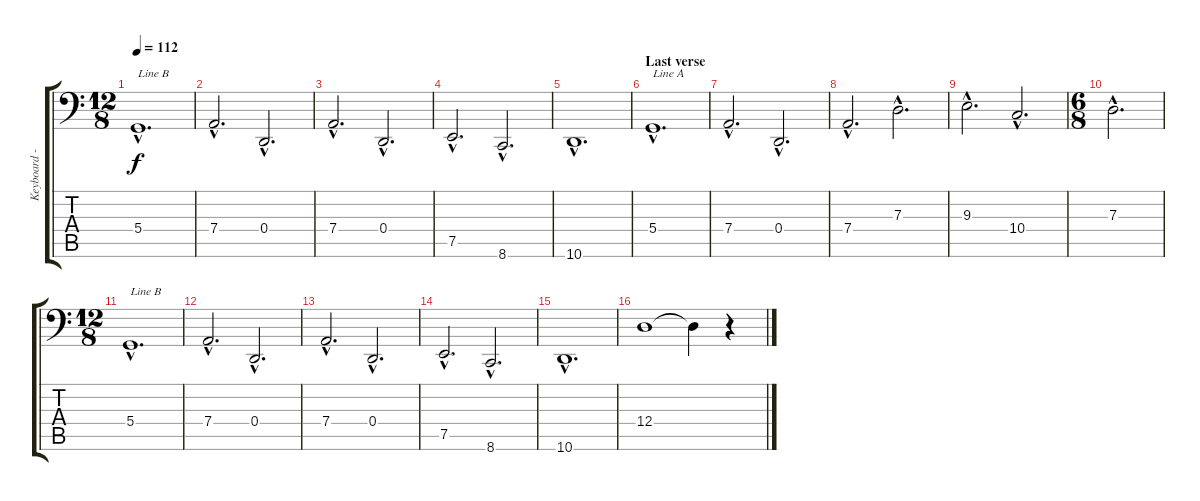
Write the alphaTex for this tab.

\track ("Keyboard - basses, left hand (-1 octave)" "Keyboard -") {instrument drawbarorgan}
\staff {score tabs}
\tuning (E3 B2 G2 D2 A1 E1) {hide}
\ts (12 8)
\tempo 112
\clef f4
\ks c
5.4{hac}.1{d txt "Line B" dy f} |
7.4{hac}.2{d} 0.4{hac}.2{d} |
7.4{hac}.2{d} 0.4{hac}.2{d} |
7.5{hac}.2{d} 8.6{hac}.2{d} |
10.6{hac}.1{d} |
\section ("" "Last verse")
5.4{hac}.1{d txt "Line A"} |
7.4{hac}.2{d} 0.4{hac}.2{d} |
7.4{hac}.2{d} 7.3{hac}.2{d} |
9.3{hac}.2{d} 10.4{hac}.2{d} |
\ts (6 8)
7.3{hac}.2{d} |
\ts (12 8)
5.4{hac}.1{d txt "Line B"} |
7.4{hac}.2{d} 0.4{hac}.2{d} |
7.4{hac}.2{d} 0.4{hac}.2{d} |
7.5{hac}.2{d} 8.6{hac}.2{d} |
10.6{hac}.1{d} |
12.4.1 12.4{t}.4 r.4
